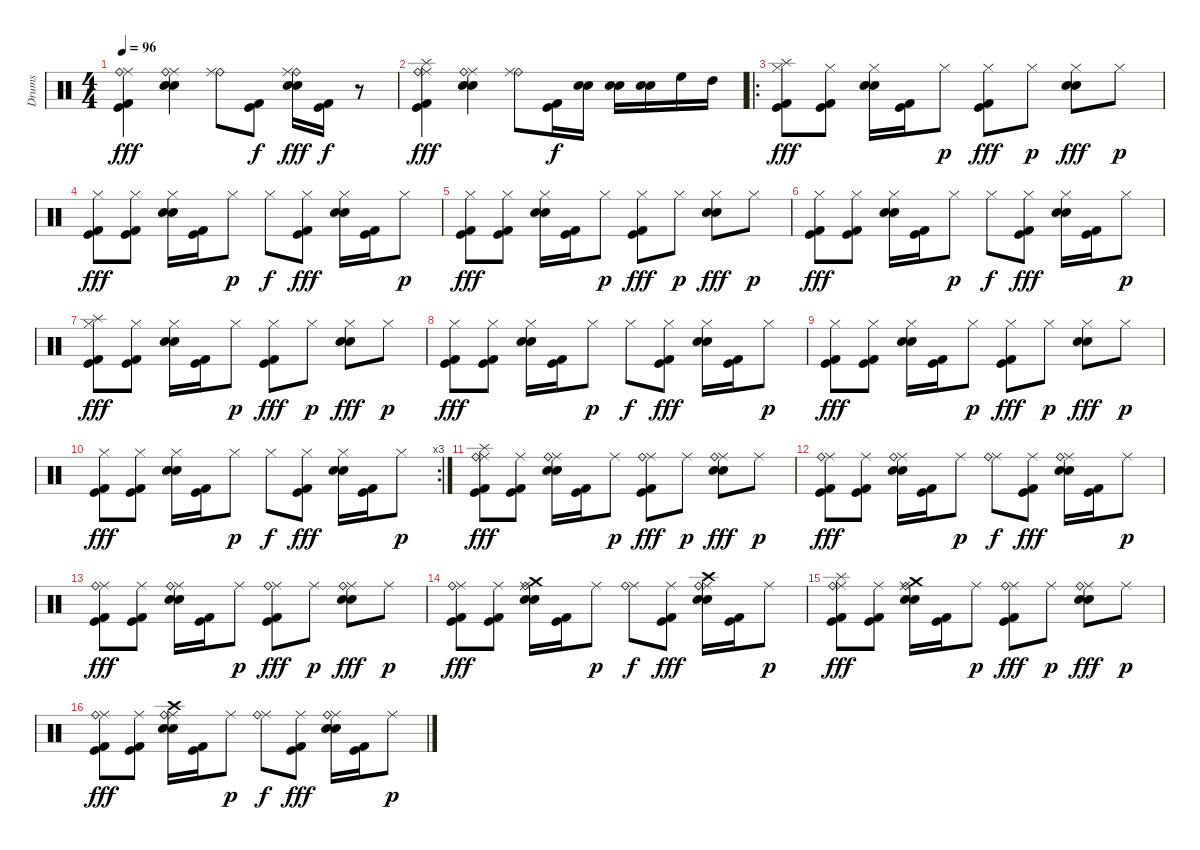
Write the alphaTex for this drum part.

\track ("Drums" "Drums") {instrument percussion}
\staff {score}
\articulation defaults
\ts (4 4)
\tempo 96
\clef neutral
\ks c
("Ride (middle)" "Ride (bell)" "Kick (hit)" "Kick (hit) 2").4{dy fff} ("Ride (middle)" "Ride (bell)" "Snare (hit) 2" "Electric Snare (hit)").4 ("Ride (bell)" "Ride (middle)").8 ("Kick (hit)" "Kick (hit) 2").8{dy f} ("Ride (bell)" "Ride (middle)" "Snare (hit) 2" "Electric Snare (hit)").16{dy fff} ("Kick (hit)" "Kick (hit) 2").16{dy f} r.8 |
("Ride (middle)" "Ride (bell)" "Splash (hit)" "Kick (hit)" "Kick (hit) 2").4{dy fff} ("Ride (middle)" "Ride (bell)" "Snare (hit) 2" "Electric Snare (hit)").4 ("Ride (bell)" "Ride (middle)").8 ("Kick (hit)" "Kick (hit) 2").16{dy f} ("Snare (hit) 2" "Electric Snare (hit)").16 ("Snare (hit) 2" "Electric Snare (hit)").16 ("Snare (hit) 2" "Electric Snare (hit)").16 "High Floor Tom (hit)".16 "High Tom (hit)".16 |
\ro
("Splash (hit)" "Hi-Hat (closed)" "Kick (hit)" "Kick (hit) 2").8{dy fff} ("Hi-Hat (closed)" "Kick (hit)" "Kick (hit) 2").8 ("Hi-Hat (closed)" "Snare (hit) 2" "Electric Snare (hit)").16 ("Kick (hit)" "Kick (hit) 2").16 "Hi-Hat (closed)".8{dy p} ("Hi-Hat (closed)" "Kick (hit)" "Kick (hit) 2").8{dy fff} "Hi-Hat (closed)".8{dy p} ("Hi-Hat (closed)" "Snare (hit) 2" "Electric Snare (hit)").8{dy fff} "Hi-Hat (closed)".8{dy p} |
("Hi-Hat (closed)" "Kick (hit)" "Kick (hit) 2").8{dy fff} ("Hi-Hat (closed)" "Kick (hit)" "Kick (hit) 2").8 ("Hi-Hat (closed)" "Snare (hit) 2" "Electric Snare (hit)").16 ("Kick (hit)" "Kick (hit) 2").16 "Hi-Hat (closed)".8{dy p} "Hi-Hat (closed)".8{dy f} ("Hi-Hat (closed)" "Kick (hit)" "Kick (hit) 2").8{dy fff} ("Hi-Hat (closed)" "Snare (hit) 2" "Electric Snare (hit)").16 ("Kick (hit)" "Kick (hit) 2").16 "Hi-Hat (closed)".8{dy p} |
("Hi-Hat (closed)" "Kick (hit)" "Kick (hit) 2").8{dy fff} ("Hi-Hat (closed)" "Kick (hit)" "Kick (hit) 2").8 ("Hi-Hat (closed)" "Snare (hit) 2" "Electric Snare (hit)").16 ("Kick (hit)" "Kick (hit) 2").16 "Hi-Hat (closed)".8{dy p} ("Hi-Hat (closed)" "Kick (hit)" "Kick (hit) 2").8{dy fff} "Hi-Hat (closed)".8{dy p} ("Hi-Hat (closed)" "Snare (hit) 2" "Electric Snare (hit)").8{dy fff} "Hi-Hat (closed)".8{dy p} |
("Hi-Hat (closed)" "Kick (hit)" "Kick (hit) 2").8{dy fff} ("Hi-Hat (closed)" "Kick (hit)" "Kick (hit) 2").8 ("Hi-Hat (closed)" "Snare (hit) 2" "Electric Snare (hit)").16 ("Kick (hit)" "Kick (hit) 2").16 "Hi-Hat (closed)".8{dy p} "Hi-Hat (closed)".8{dy f} ("Hi-Hat (closed)" "Kick (hit)" "Kick (hit) 2").8{dy fff} ("Hi-Hat (closed)" "Snare (hit) 2" "Electric Snare (hit)").16 ("Kick (hit)" "Kick (hit) 2").16 "Hi-Hat (closed)".8{dy p} |
("Splash (hit)" "Hi-Hat (closed)" "Kick (hit)" "Kick (hit) 2").8{dy fff} ("Hi-Hat (closed)" "Kick (hit)" "Kick (hit) 2").8 ("Hi-Hat (closed)" "Snare (hit) 2" "Electric Snare (hit)").16 ("Kick (hit)" "Kick (hit) 2").16 "Hi-Hat (closed)".8{dy p} ("Hi-Hat (closed)" "Kick (hit)" "Kick (hit) 2").8{dy fff} "Hi-Hat (closed)".8{dy p} ("Hi-Hat (closed)" "Snare (hit) 2" "Electric Snare (hit)").8{dy fff} "Hi-Hat (closed)".8{dy p} |
("Hi-Hat (closed)" "Kick (hit)" "Kick (hit) 2").8{dy fff} ("Hi-Hat (closed)" "Kick (hit)" "Kick (hit) 2").8 ("Hi-Hat (closed)" "Snare (hit) 2" "Electric Snare (hit)").16 ("Kick (hit)" "Kick (hit) 2").16 "Hi-Hat (closed)".8{dy p} "Hi-Hat (closed)".8{dy f} ("Hi-Hat (closed)" "Kick (hit)" "Kick (hit) 2").8{dy fff} ("Hi-Hat (closed)" "Snare (hit) 2" "Electric Snare (hit)").16 ("Kick (hit)" "Kick (hit) 2").16 "Hi-Hat (closed)".8{dy p} |
("Hi-Hat (closed)" "Kick (hit)" "Kick (hit) 2").8{dy fff} ("Hi-Hat (closed)" "Kick (hit)" "Kick (hit) 2").8 ("Hi-Hat (closed)" "Snare (hit) 2" "Electric Snare (hit)").16 ("Kick (hit)" "Kick (hit) 2").16 "Hi-Hat (closed)".8{dy p} ("Hi-Hat (closed)" "Kick (hit)" "Kick (hit) 2").8{dy fff} "Hi-Hat (closed)".8{dy p} ("Hi-Hat (closed)" "Snare (hit) 2" "Electric Snare (hit)").8{dy fff} "Hi-Hat (closed)".8{dy p} |
\rc 3
("Hi-Hat (closed)" "Kick (hit)" "Kick (hit) 2").8{dy fff} ("Hi-Hat (closed)" "Kick (hit)" "Kick (hit) 2").8 ("Hi-Hat (closed)" "Snare (hit) 2" "Electric Snare (hit)").16 ("Kick (hit)" "Kick (hit) 2").16 "Hi-Hat (closed)".8{dy p} "Hi-Hat (closed)".8{dy f} ("Hi-Hat (closed)" "Kick (hit)" "Kick (hit) 2").8{dy fff} ("Hi-Hat (closed)" "Snare (hit) 2" "Electric Snare (hit)").16 ("Kick (hit)" "Kick (hit) 2").16 "Hi-Hat (closed)".8{dy p} |
("Splash (hit)" "Ride (middle)" "Ride (bell)" "Kick (hit)" "Kick (hit) 2").8{dy fff} ("Ride (middle)" "Kick (hit)" "Kick (hit) 2").8 ("Ride (middle)" "Ride (bell)" "Snare (hit) 2" "Electric Snare (hit)").16 ("Kick (hit)" "Kick (hit) 2").16 "Ride (middle)".8{dy p} ("Ride (middle)" "Ride (bell)" "Kick (hit)" "Kick (hit) 2").8{dy fff} "Ride (middle)".8{dy p} ("Ride (middle)" "Ride (bell)" "Snare (hit) 2" "Electric Snare (hit)").8{dy fff} "Ride (middle)".8{dy p} |
("Ride (middle)" "Ride (bell)" "Kick (hit)" "Kick (hit) 2").8{dy fff} ("Ride (middle)" "Kick (hit)" "Kick (hit) 2").8 ("Ride (middle)" "Ride (bell)" "Snare (hit) 2" "Electric Snare (hit)").16 ("Kick (hit)" "Kick (hit) 2").16 "Ride (middle)".8{dy p} ("Ride (middle)" "Ride (bell)").8{dy f} ("Ride (middle)" "Kick (hit)" "Kick (hit) 2").8{dy fff} ("Ride (middle)" "Ride (bell)" "Snare (hit) 2" "Electric Snare (hit)").16 ("Kick (hit)" "Kick (hit) 2").16 "Ride (middle)".8{dy p} |
("Ride (middle)" "Ride (bell)" "Kick (hit)" "Kick (hit) 2").8{dy fff} ("Ride (middle)" "Kick (hit)" "Kick (hit) 2").8 ("Ride (middle)" "Ride (bell)" "Snare (hit) 2" "Electric Snare (hit)").16 ("Kick (hit)" "Kick (hit) 2").16 "Ride (middle)".8{dy p} ("Ride (middle)" "Ride (bell)" "Kick (hit)" "Kick (hit) 2").8{dy fff} "Ride (middle)".8{dy p} ("Ride (middle)" "Ride (bell)" "Snare (hit) 2" "Electric Snare (hit)").8{dy fff} "Ride (middle)".8{dy p} |
("Ride (middle)" "Ride (bell)" "Kick (hit)" "Kick (hit) 2").8{dy fff} ("Ride (middle)" "Kick (hit)" "Kick (hit) 2").8 ("Crash medium (hit)" "Ride (middle)" "Ride (bell)" "Snare (hit) 2" "Electric Snare (hit)").16 ("Kick (hit)" "Kick (hit) 2").16 "Ride (middle)".8{dy p} ("Ride (middle)" "Ride (bell)").8{dy f} ("Ride (middle)" "Kick (hit)" "Kick (hit) 2").8{dy fff} ("Crash high (hit)" "Ride (middle)" "Ride (bell)" "Snare (hit) 2" "Electric Snare (hit)").16 ("Kick (hit)" "Kick (hit) 2").16 "Ride (middle)".8{dy p} |
("Splash (hit)" "Ride (middle)" "Ride (bell)" "Kick (hit)" "Kick (hit) 2").8{dy fff} ("Ride (middle)" "Kick (hit)" "Kick (hit) 2").8 ("Crash medium (hit)" "Ride (middle)" "Ride (bell)" "Snare (hit) 2" "Electric Snare (hit)").16 ("Kick (hit)" "Kick (hit) 2").16 "Ride (middle)".8{dy p} ("Ride (middle)" "Ride (bell)" "Kick (hit)" "Kick (hit) 2").8{dy fff} "Ride (middle)".8{dy p} ("Ride (middle)" "Ride (bell)" "Snare (hit) 2" "Electric Snare (hit)").8{dy fff} "Ride (middle)".8{dy p} |
("Ride (middle)" "Ride (bell)" "Kick (hit)" "Kick (hit) 2").8{dy fff} ("Ride (middle)" "Kick (hit)" "Kick (hit) 2").8 ("Crash high (hit)" "Ride (middle)" "Ride (bell)" "Snare (hit) 2" "Electric Snare (hit)").16 ("Kick (hit)" "Kick (hit) 2").16 "Ride (middle)".8{dy p} ("Ride (middle)" "Ride (bell)").8{dy f} ("Ride (middle)" "Kick (hit)" "Kick (hit) 2").8{dy fff} ("Ride (middle)" "Ride (bell)" "Snare (hit) 2" "Electric Snare (hit)").16 ("Kick (hit)" "Kick (hit) 2").16 "Ride (middle)".8{dy p}
